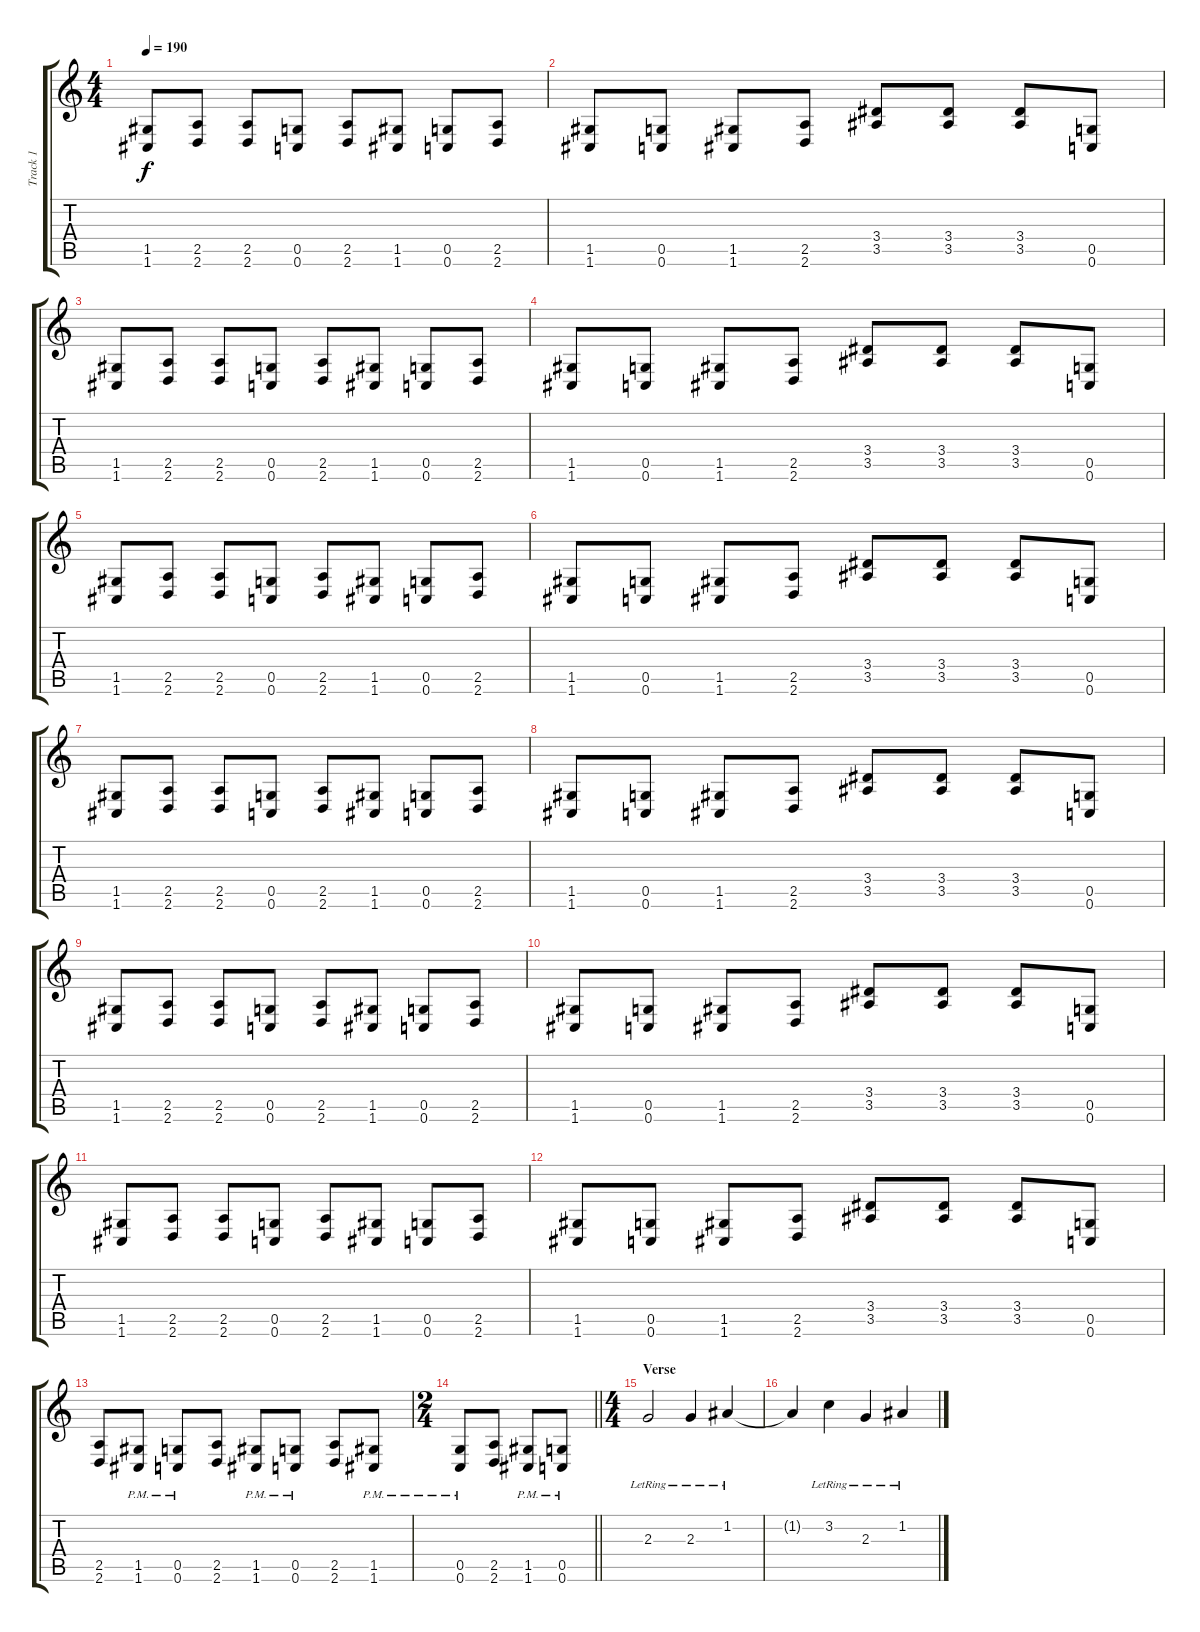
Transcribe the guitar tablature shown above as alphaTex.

\track ("Track 1" "Track 1") {instrument distortionguitar}
\staff {score tabs}
\tuning (D4 A3 F3 C3 G2 C2) {hide}
\ts (4 4)
\tempo 190
\clef g2
\ks c
(1.5 1.6).8{dy f} (2.5 2.6).8 (2.5 2.6).8 (0.5 0.6).8 (2.5 2.6).8 (1.5 1.6).8 (0.5 0.6).8 (2.5 2.6).8 |
(1.5 1.6).8 (0.5 0.6).8 (1.5 1.6).8 (2.5 2.6).8 (3.4 3.5).8 (3.4 3.5).8 (3.4 3.5).8 (0.5 0.6).8 |
(1.5 1.6).8 (2.5 2.6).8 (2.5 2.6).8 (0.5 0.6).8 (2.5 2.6).8 (1.5 1.6).8 (0.5 0.6).8 (2.5 2.6).8 |
(1.5 1.6).8 (0.5 0.6).8 (1.5 1.6).8 (2.5 2.6).8 (3.4 3.5).8 (3.4 3.5).8 (3.4 3.5).8 (0.5 0.6).8 |
(1.5 1.6).8 (2.5 2.6).8 (2.5 2.6).8 (0.5 0.6).8 (2.5 2.6).8 (1.5 1.6).8 (0.5 0.6).8 (2.5 2.6).8 |
(1.5 1.6).8 (0.5 0.6).8 (1.5 1.6).8 (2.5 2.6).8 (3.4 3.5).8 (3.4 3.5).8 (3.4 3.5).8 (0.5 0.6).8 |
(1.5 1.6).8 (2.5 2.6).8 (2.5 2.6).8 (0.5 0.6).8 (2.5 2.6).8 (1.5 1.6).8 (0.5 0.6).8 (2.5 2.6).8 |
(1.5 1.6).8 (0.5 0.6).8 (1.5 1.6).8 (2.5 2.6).8 (3.4 3.5).8 (3.4 3.5).8 (3.4 3.5).8 (0.5 0.6).8 |
(1.5 1.6).8 (2.5 2.6).8 (2.5 2.6).8 (0.5 0.6).8 (2.5 2.6).8 (1.5 1.6).8 (0.5 0.6).8 (2.5 2.6).8 |
(1.5 1.6).8 (0.5 0.6).8 (1.5 1.6).8 (2.5 2.6).8 (3.4 3.5).8 (3.4 3.5).8 (3.4 3.5).8 (0.5 0.6).8 |
(1.5 1.6).8 (2.5 2.6).8 (2.5 2.6).8 (0.5 0.6).8 (2.5 2.6).8 (1.5 1.6).8 (0.5 0.6).8 (2.5 2.6).8 |
(1.5 1.6).8 (0.5 0.6).8 (1.5 1.6).8 (2.5 2.6).8 (3.4 3.5).8 (3.4 3.5).8 (3.4 3.5).8 (0.5 0.6).8 |
(2.5 2.6).8 (1.5{pm} 1.6{pm}).8 (0.5{pm} 0.6{pm}).8 (2.5 2.6).8 (1.5{pm} 1.6{pm}).8 (0.5{pm} 0.6{pm}).8 (2.5 2.6).8 (1.5{pm} 1.6{pm}).8 |
\ts (2 4)
\barLineRight lightlight
(0.5{pm} 0.6{pm}).8 (2.5 2.6).8 (1.5{pm} 1.6{pm}).8 (0.5{pm} 0.6{pm}).8 |
\ts (4 4)
\section ("" "Verse")
2.3{lr}.2{instrument electricguitarclean} 2.3{lr}.4 1.2{lr}.4 |
1.2{t}.4 3.2{lr}.4 2.3{lr}.4 1.2{lr}.4
